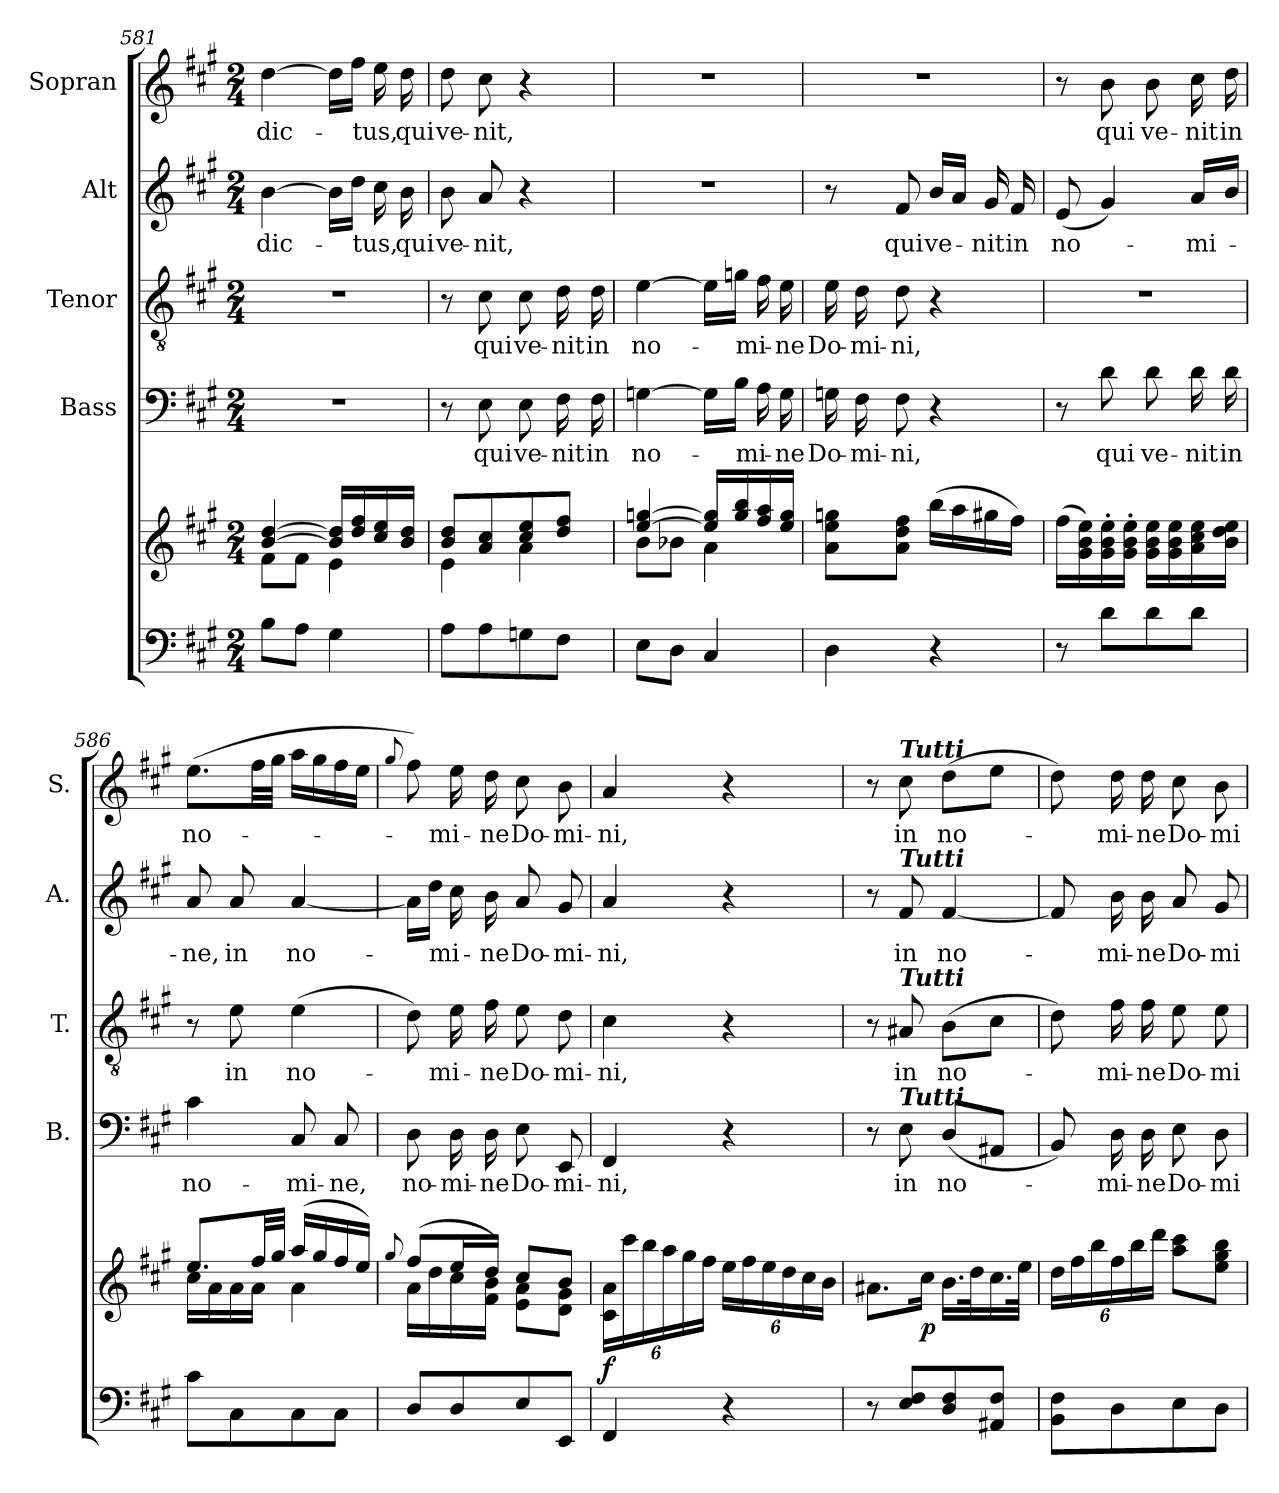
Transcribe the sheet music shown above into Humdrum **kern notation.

**kern	**kern	**dynam	**kern	**text	**kern	**text	**kern	**text	**kern	**text
*part5	*part5	*part5	*part4	*part4	*part3	*part3	*part2	*part2	*part1	*part1
*staff6	*staff5	*staff5/6	*staff4	*staff4	*staff3	*staff3	*staff2	*staff2	*staff1	*staff1
*	*	*	*I"Bass	*	*I"Tenor	*	*I"Alt	*	*I"Sopran	*
*	*	*	*I'B.	*	*I'T.	*	*I'A.	*	*I'S.	*
!!LO:PB:g=z
*clefF4	*clefG2	*	*clefF4	*	*clefGv2	*	*clefG2	*	*clefG2	*
*k[f#c#g#]	*k[f#c#g#]	*	*k[f#c#g#]	*	*k[f#c#g#]	*	*k[f#c#g#]	*	*k[f#c#g#]	*
*A:	*A:	*	*A:	*	*A:	*	*A:	*	*A:	*
*M2/4	*M2/4	*	*M2/4	*	*M2/4	*	*M2/4	*	*M2/4	*
=581	=581	=581	=581	=581	=581	=581	=581	=581	=581	=581
*	*^	*	*	*	*	*	*	*	*	*
!	!	!	!	!	!	!	!	!	!LO:LY:b	!	!LO:LY:b
8B\L	[>4b/ [>4dd/	8f#\L	.	2r	.	2r	.	[4b\	-dic-	[4dd\	-dic-
8A\J	.	8f#\J	.	.	.	.	.	.	.	.	.
4G#\	16b/] 16dd/]LL	4e\	.	.	.	.	.	16b\LL]	.	16dd\LL]	.
.	16dd/ 16ff#/	.	.	.	.	.	.	16dd\JJ	.	16ff#\JJ	.
!	!	!	!	!	!	!	!	!	!LO:LY:b	!	!LO:LY:b
.	16cc#/ 16ee/	.	.	.	.	.	.	16cc#\	-tus,	16ee\	-tus,
!	!	!	!	!	!	!	!	!	!LO:LY:b	!	!LO:LY:b
.	16b/ 16dd/JJ	.	.	.	.	.	.	16b\	qui	16dd\	qui
=582	=582	=582	=582	=582	=582	=582	=582	=582	=582	=582	=582
!	!	!	!	!	!	!	!	!	!LO:LY:b	!	!LO:LY:b
8A\L	8b/ 8dd/L	4e\	.	8r	.	8r	.	8b\	ve-	8dd\	ve-
!	!	!	!	!	!LO:LY:b	!	!LO:LY:b	!	!LO:LY:b	!	!LO:LY:b
8A\	8a/ 8cc#/	.	.	8E\	qui	8c#\	qui	8a/	-nit,	8cc#\	-nit,
!	!	!	!	!	!LO:LY:b	!	!LO:LY:b	!	!	!	!
8Gn\	8cc#/ 8ee/	4a\	.	8E\	ve-	8c#\	ve-	4r	.	4r	.
!	!	!	!	!	!LO:LY:b	!	!LO:LY:b	!	!	!	!
8F#\J	8dd/ 8ff#/J	.	.	16F#\	-nit	16d\	-nit	.	.	.	.
!	!	!	!	!	!LO:LY:b	!	!LO:LY:b	!	!	!	!
.	.	.	.	16F#\	in	16d\	in	.	.	.	.
=583	=583	=583	=583	=583	=583	=583	=583	=583	=583	=583	=583
!	!	!	!	!	!LO:LY:b	!	!LO:LY:b	!	!	!	!
8E\L	[>4ee/ [>4ggn/	8b\L	.	[4Gn\	no-	[4e\	no-	2r	.	2r	.
8D\J	.	8b-X\J	.	.	.	.	.	.	.	.	.
4C#/	16ee/] 16gg/]LL	4a\	.	16G\LL]	.	16e\LL]	.	.	.	.	.
.	16gg/ 16bb/	.	.	16B\JJ	.	16gn\JJ	.	.	.	.	.
!	!	!	!	!	!LO:LY:b	!	!LO:LY:b	!	!	!	!
.	16ff#/ 16aa/	.	.	16A\	-mi-	16f#\	-mi-	.	.	.	.
!	!	!	!	!	!LO:LY:b	!	!LO:LY:b	!	!	!	!
.	16ee/ 16gg/JJ	.	.	16G\	-ne	16e\	-ne	.	.	.	.
*	*v	*v	*	*	*	*	*	*	*	*	*
=584	=584	=584	=584	=584	=584	=584	=584	=584	=584	=584
!	!	!	!	!LO:LY:b	!	!LO:LY:b	!	!	!	!
4D\	8a\ 8ee\ 8ggn\L	.	16Gn\	Do-	16e\	Do-	8r	.	2r	.
!	!	!	!	!LO:LY:b	!	!LO:LY:b	!	!	!	!
.	.	.	16F#\	-mi-	16d\	-mi-	.	.	.	.
!	!	!	!	!LO:LY:b	!	!LO:LY:b	!	!LO:LY:b	!	!
.	8a\ 8dd\ 8ff#\J	.	8F#\	-ni,	8d\	-ni,	8f#/	qui	.	.
!	!	!	!	!	!	!	!	!LO:LY:b	!	!
4r	(>16bb\LL	.	4r	.	4r	.	16b/LL	ve-	.	.
.	16aa\	.	.	.	.	.	16a/JJ	.	.	.
!	!	!	!	!	!	!	!	!LO:LY:b	!	!
.	16gg#X\	.	.	.	.	.	16g#/	-nit	.	.
!	!	!	!	!	!	!	!	!LO:LY:b	!	!
.	16ff#\JJ)	.	.	.	.	.	16f#/	in	.	.
=585	=585	=585	=585	=585	=585	=585	=585	=585	=585	=585
!	!	!	!	!	!	!	!	!LO:LY:b	!	!
8r	(>16ff#\LL	.	8r	.	2r	.	(<8e/	no-	8r	.
.	16g#\ 16b\ 16ee\)	.	.	.	.	.	.	.	.	.
!	!	!	!	!LO:LY:b	!	!	!	!	!	!LO:LY:b
8d\L	16g#\'> 16b\'> 16ee\'>	.	8d\	qui	.	.	4g#/)	.	8b\	qui
.	16g#\'> 16b\'> 16ee\'>JJ	.	.	.	.	.	.	.	.	.
!	!	!	!	!LO:LY:b	!	!	!	!	!	!LO:LY:b
8d\	16g#\ 16b\ 16ee\LL	.	8d\	ve-	.	.	.	.	8b\	ve-
.	16g#\ 16b\ 16ee\	.	.	.	.	.	.	.	.	.
!	!	!	!	!LO:LY:b	!	!	!	!LO:LY:b	!	!LO:LY:b
8d\J	16a\ 16cc#\ 16ee\	.	16d\	-nit	.	.	16a/LL	-mi-	16cc#\	-nit
!	!	!	!	!LO:LY:b	!	!	!	!	!	!LO:LY:b
.	16b\ 16dd\ 16ee\JJ	.	16d\	in	.	.	16b/JJ	.	16dd\	in
!!LO:LB:g=z
=586	=586	=586	=586	=586	=586	=586	=586	=586	=586	=586
*	*^	*	*	*	*	*	*	*	*	*
!	!	!	!	!	!LO:LY:b	!	!	!	!LO:LY:b	!	!LO:LY:b
8c#\L	8.ee/L	16cc#\LL	.	4c#\	no-	8r	.	8a/	-ne,	(>8.ee\L	no-
.	.	16a\	.	.	.	.	.	.	.	.	.
!	!	!	!	!	!	!	!LO:LY:b	!	!LO:LY:b	!	!
8C#\	.	16a\	.	.	.	8e\	in	8a/	in	.	.
.	32ff#/LL	16a\JJ	.	.	.	.	.	.	.	32ff#\LL	.
.	32gg#/JJJ	.	.	.	.	.	.	.	.	32gg#\JJJ	.
!	!	!	!	!	!LO:LY:b	!	!LO:LY:b	!	!LO:LY:b	!	!
8C#\	(>16aa/LL	4a\	.	8C#/	-mi-	(>4e\	no-	[4a/	no-	16aa\LL	.
.	16gg#/	.	.	.	.	.	.	.	.	16gg#\	.
!	!	!	!	!	!LO:LY:b	!	!	!	!	!	!
8C#\J	16ff#/	.	.	8C#/	-ne,	.	.	.	.	16ff#\	.
.	16ee/JJ)	.	.	.	.	.	.	.	.	16ee\JJ	.
=587	=587	=587	=587	=587	=587	=587	=587	=587	=587	=587	=587
.	8qqgg#/	.	.	.	.	.	.	.	.	8qqgg#/	.
!	!	!	!	!	!LO:LY:b	!	!	!	!	!	!
8D/L	(>8ff#/L	16a\LL	.	8D\	no-	8d\)	.	16a\LL]	.	8ff#\)	.
.	.	16dd\	.	.	.	.	.	16dd\JJ	.	.	.
!	!	!	!	!	!LO:LY:b	!	!LO:LY:b	!	!LO:LY:b	!	!LO:LY:b
8D/	16ee/L	16cc#\	.	16D\	-mi-	16e\	-mi-	16cc#\	-mi-	16ee\	-mi-
!	!	!	!	!	!LO:LY:b	!	!LO:LY:b	!	!LO:LY:b	!	!LO:LY:b
.	16dd/JJ)	16f#\ 16b\JJ	.	16D\	-ne	16f#\	-ne	16b\	-ne	16dd\	-ne
!	!	!	!	!	!LO:LY:b	!	!LO:LY:b	!	!LO:LY:b	!	!LO:LY:b
8E/	8cc#/L	8e\ 8a\L	.	8E\	Do-	8e\	Do-	8a/	Do-	8cc#\	Do-
!	!	!	!	!	!LO:LY:b	!	!LO:LY:b	!	!LO:LY:b	!	!LO:LY:b
8EE/J	8b/J	8d\ 8g#\J	.	8EE/	-mi-	8d\	-mi-	8g#/	-mi-	8b\	-mi-
=588	=588	=588	=588	=588	=588	=588	=588	=588	=588	=588	=588
!	!	!	!LO:DY:b	!	!LO:LY:b	!	!LO:LY:b	!	!LO:LY:b	!	!LO:LY:b
*	*v	*v	*	*	*	*	*	*	*	*	*
4FF#/	24c#\ 24a\LL	f	4FF#/	-ni,	4c#\	-ni,	4a/	-ni,	4a/	-ni,
.	24ccc#\	.	.	.	.	.	.	.	.	.
.	24bb\	.	.	.	.	.	.	.	.	.
.	24aa\	.	.	.	.	.	.	.	.	.
.	24gg#\	.	.	.	.	.	.	.	.	.
.	24ff#\JJ	.	.	.	.	.	.	.	.	.
4r	24ee\LL	.	4r	.	4r	.	4r	.	4r	.
.	24ff#\	.	.	.	.	.	.	.	.	.
.	24ee\	.	.	.	.	.	.	.	.	.
.	24dd\	.	.	.	.	.	.	.	.	.
.	24cc#\	.	.	.	.	.	.	.	.	.
.	24b\JJ	.	.	.	.	.	.	.	.	.
=589	=589	=589	=589	=589	=589	=589	=589	=589	=589	=589
8r	8.a#X\L	.	8r	.	8r	.	8r	.	8r	.
!	!	!	!	!	!	!	!	!	!LO:TX:a:Bi:t=Tutti	!
!	!	!	!	!	!	!	!LO:TX:a:Bi:t=Tutti	!	!	!
!	!	!	!	!	!LO:TX:a:Bi:t=Tutti	!	!	!	!	!
!	!	!	!LO:TX:a:Bi:t=Tutti	!	!	!	!	!	!	!
!	!	!	!	!LO:LY:b	!	!LO:LY:b	!	!LO:LY:b	!	!LO:LY:b
8E/ 8F#/L	.	.	8E\	in	8A#X/	in	8f#/	in	8cc#\	in
!	!	!LO:DY:b	!	!	!	!	!	!	!	!
.	16cc#\Jk	p	.	.	.	.	.	.	.	.
!	!	!	!	!LO:LY:b	!	!LO:LY:b	!	!LO:LY:b	!	!LO:LY:b
8D/ 8F#/	16.b\LL	.	(<8D/L	no-	(>8B\L	no-	[4f#/	no-	(>8dd\L	no-
.	32dd\k	.	.	.	.	.	.	.	.	.
8AA#X/ 8F#/J	16.cc#\	.	8AA#X/J	.	8c#\J	.	.	.	8ee\J	.
.	32ee\JJk	.	.	.	.	.	.	.	.	.
=590	=590	=590	=590	=590	=590	=590	=590	=590	=590	=590
8BB\ 8F#\L	24dd\LL	.	8BB/)	.	8d\)	.	8f#/]	.	8dd\)	.
.	24ff#\	.	.	.	.	.	.	.	.	.
.	24bb\	.	.	.	.	.	.	.	.	.
!	!	!	!	!LO:LY:b	!	!LO:LY:b	!	!LO:LY:b	!	!LO:LY:b
8D\	24ff#\	.	16D\	-mi-	16f#\	-mi-	16b\	-mi-	16dd\	-mi-
.	24bb\	.	.	.	.	.	.	.	.	.
!	!	!	!	!LO:LY:b	!	!LO:LY:b	!	!LO:LY:b	!	!LO:LY:b
.	.	.	16D\	-ne	16f#\	-ne	16b\	-ne	16dd\	-ne
.	24ddd\JJ	.	.	.	.	.	.	.	.	.
!	!	!	!	!LO:LY:b	!	!LO:LY:b	!	!LO:LY:b	!	!LO:LY:b
8E\	8aa\ 8ccc#\L	.	8E\	Do-	8e\	Do-	8a/	Do-	8cc#\	Do-
!	!	!	!	!LO:LY:b	!	!LO:LY:b	!	!LO:LY:b	!	!LO:LY:b
8D\J	8ee\ 8gg#\ 8bb\J	.	8D\	-mi-	8e\	-mi-	8g#/	-mi-	8b\	-mi-
=	=	=	=	=	=	=	=	=	=	=
*-	*-	*-	*-	*-	*-	*-	*-	*-	*-	*-
